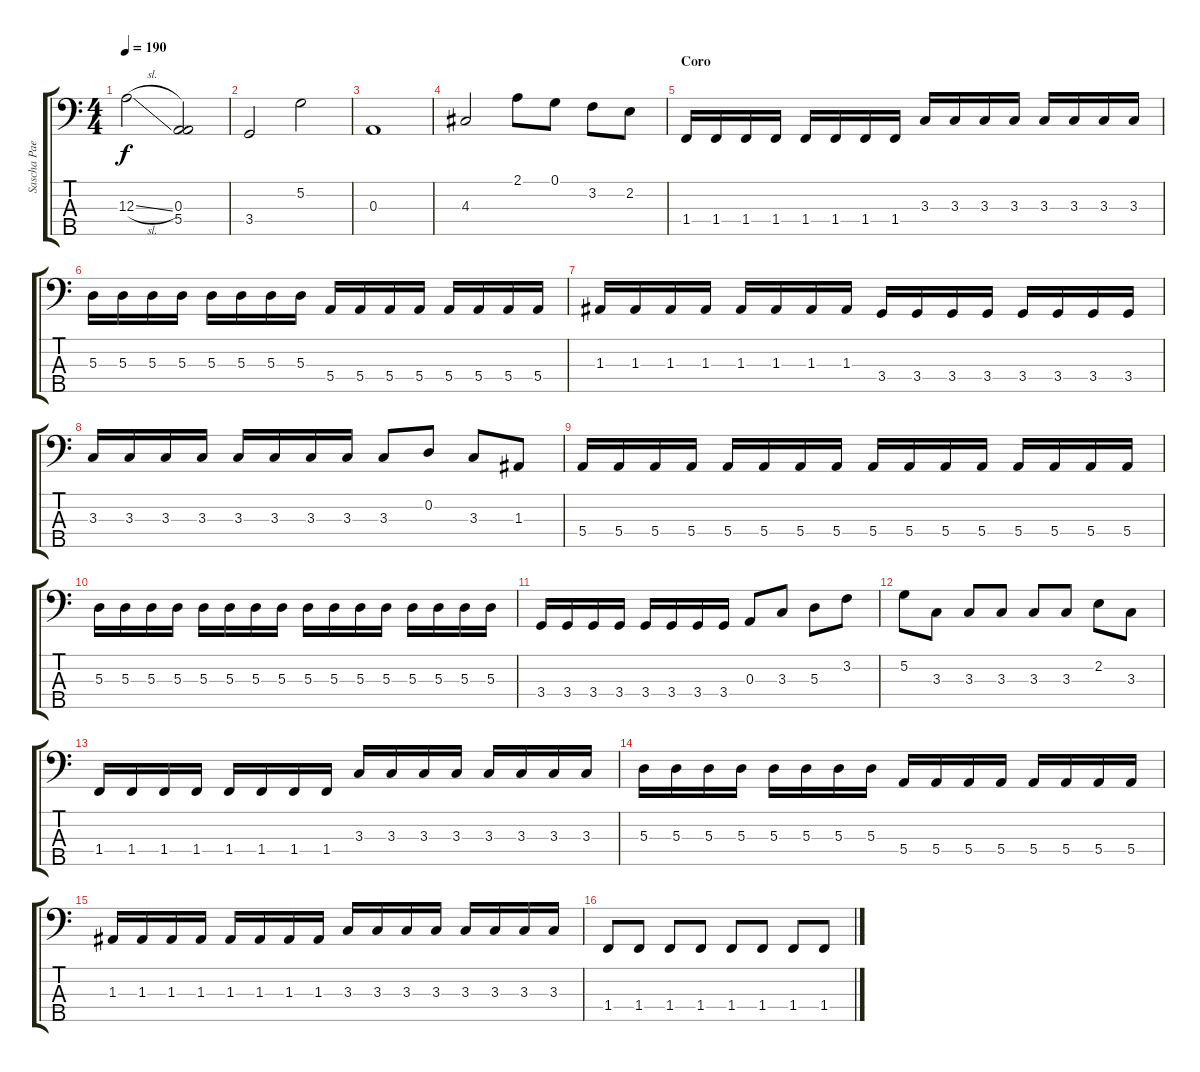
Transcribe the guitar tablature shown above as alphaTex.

\track ("Sascha Paeth" "Sascha Pae") {instrument electricbassfinger}
\staff {score tabs}
\tuning (G2 D2 A1 E1 B0) {hide}
\ts (4 4)
\tempo 190
\clef f4
\ks c
12.3{sl}.2{dy f} (0.3 5.4).2 |
3.4.2 5.2.2 |
0.3.1 |
4.3.2 2.1.8 0.1.8 3.2.8 2.2.8 |
\section ("" "Coro")
1.4.16 1.4.16 1.4.16 1.4.16 1.4.16 1.4.16 1.4.16 1.4.16 3.3.16 3.3.16 3.3.16 3.3.16 3.3.16 3.3.16 3.3.16 3.3.16 |
5.3.16 5.3.16 5.3.16 5.3.16 5.3.16 5.3.16 5.3.16 5.3.16 5.4.16 5.4.16 5.4.16 5.4.16 5.4.16 5.4.16 5.4.16 5.4.16 |
1.3.16 1.3.16 1.3.16 1.3.16 1.3.16 1.3.16 1.3.16 1.3.16 3.4.16 3.4.16 3.4.16 3.4.16 3.4.16 3.4.16 3.4.16 3.4.16 |
3.3.16 3.3.16 3.3.16 3.3.16 3.3.16 3.3.16 3.3.16 3.3.16 3.3.8 0.2.8 3.3.8 1.3.8 |
5.4.16 5.4.16 5.4.16 5.4.16 5.4.16 5.4.16 5.4.16 5.4.16 5.4.16 5.4.16 5.4.16 5.4.16 5.4.16 5.4.16 5.4.16 5.4.16 |
5.3.16 5.3.16 5.3.16 5.3.16 5.3.16 5.3.16 5.3.16 5.3.16 5.3.16 5.3.16 5.3.16 5.3.16 5.3.16 5.3.16 5.3.16 5.3.16 |
3.4.16 3.4.16 3.4.16 3.4.16 3.4.16 3.4.16 3.4.16 3.4.16 0.3.8 3.3.8 5.3.8 3.2.8 |
5.2.8 3.3.8 3.3.8 3.3.8 3.3.8 3.3.8 2.2.8 3.3.8 |
1.4.16 1.4.16 1.4.16 1.4.16 1.4.16 1.4.16 1.4.16 1.4.16 3.3.16 3.3.16 3.3.16 3.3.16 3.3.16 3.3.16 3.3.16 3.3.16 |
5.3.16 5.3.16 5.3.16 5.3.16 5.3.16 5.3.16 5.3.16 5.3.16 5.4.16 5.4.16 5.4.16 5.4.16 5.4.16 5.4.16 5.4.16 5.4.16 |
1.3.16 1.3.16 1.3.16 1.3.16 1.3.16 1.3.16 1.3.16 1.3.16 3.3.16 3.3.16 3.3.16 3.3.16 3.3.16 3.3.16 3.3.16 3.3.16 |
1.4.8 1.4.8 1.4.8 1.4.8 1.4.8 1.4.8 1.4.8 1.4.8
